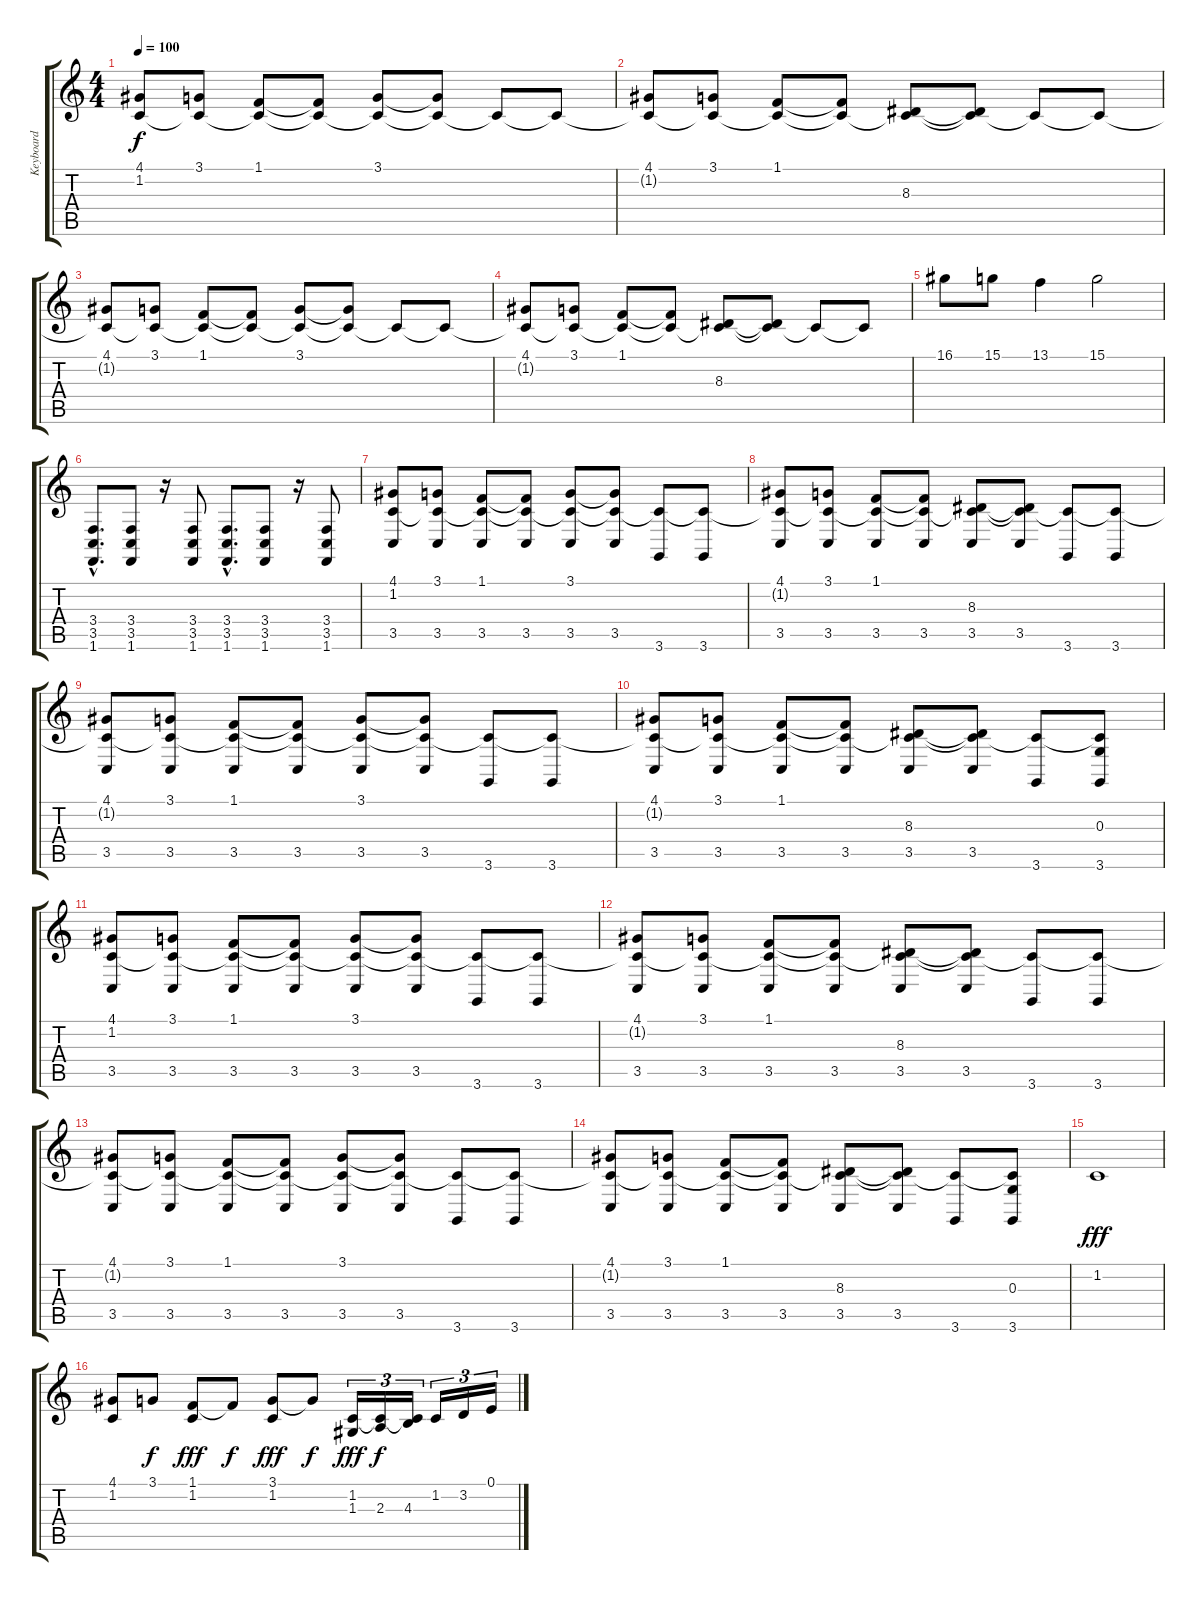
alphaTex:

\track ("Keyboard" "Keyboard") {instrument drawbarorgan}
\staff {score tabs}
\tuning (E4 B3 G3 D3 A2 E2) {hide}
\ts (4 4)
\tempo 100
\clef g2
\ks c
(4.1 1.2).8{dy f} (3.1 1.2{t}).8 (1.1 1.2{t}).8 (1.1{t} 1.2{t}).8 (3.1 1.2{t}).8 (3.1{t} 1.2{t}).8 1.2{t}.8 1.2{t}.8 |
(4.1 1.2{t}).8 (3.1 1.2{t}).8 (1.1 1.2{t}).8 (1.1{t} 1.2{t}).8 (1.2{t} 8.3).8 (1.2{t} 8.3{t}).8 1.2{t}.8 1.2{t}.8 |
(4.1 1.2{t}).8 (3.1 1.2{t}).8 (1.1 1.2{t}).8 (1.1{t} 1.2{t}).8 (3.1 1.2{t}).8 (3.1{t} 1.2{t}).8 1.2{t}.8 1.2{t}.8 |
(4.1 1.2{t}).8 (3.1 1.2{t}).8 (1.1 1.2{t}).8 (1.1{t} 1.2{t}).8 (1.2{t} 8.3).8 (1.2{t} 8.3{t}).8 1.2{t}.8 1.2{t}.8 |
16.1.8 15.1.8 13.1.4 15.1.2 |
(3.4{hac} 3.5{hac} 1.6{hac}).8{d} (3.4 3.5 1.6).8 r.16 (3.4 3.5 1.6).8 (3.4{hac} 3.5{hac} 1.6{hac}).8{d} (3.4 3.5 1.6).8 r.16 (3.4 3.5 1.6).8 |
(4.1 1.2 3.5).8 (3.1 1.2{t} 3.5).8 (1.1 1.2{t} 3.5).8 (1.1{t} 1.2{t} 3.5).8 (3.1 1.2{t} 3.5).8 (3.1{t} 1.2{t} 3.5).8 (1.2{t} 3.6).8 (1.2{t} 3.6).8 |
(4.1 1.2{t} 3.5).8 (3.1 1.2{t} 3.5).8 (1.1 1.2{t} 3.5).8 (1.1{t} 1.2{t} 3.5).8 (1.2{t} 8.3 3.5).8 (1.2{t} 8.3{t} 3.5).8 (1.2{t} 3.6).8 (1.2{t} 3.6).8 |
(4.1 1.2{t} 3.5).8{volume 16} (3.1 1.2{t} 3.5).8 (1.1 1.2{t} 3.5).8 (1.1{t} 1.2{t} 3.5).8 (3.1 1.2{t} 3.5).8 (3.1{t} 1.2{t} 3.5).8 (1.2{t} 3.6).8 (1.2{t} 3.6).8 |
(4.1 1.2{t} 3.5).8{volume 16} (3.1 1.2{t} 3.5).8 (1.1 1.2{t} 3.5).8 (1.1{t} 1.2{t} 3.5).8 (1.2{t} 8.3 3.5).8 (1.2{t} 8.3{t} 3.5).8 (1.2{t} 3.6).8 (1.2{t} 0.3 3.6).8 |
(4.1 1.2 3.5).8{volume 16} (3.1 1.2{t} 3.5).8 (1.1 1.2{t} 3.5).8 (1.1{t} 1.2{t} 3.5).8 (3.1 1.2{t} 3.5).8 (3.1{t} 1.2{t} 3.5).8 (1.2{t} 3.6).8 (1.2{t} 3.6).8 |
(4.1 1.2{t} 3.5).8 (3.1 1.2{t} 3.5).8 (1.1 1.2{t} 3.5).8 (1.1{t} 1.2{t} 3.5).8 (1.2{t} 8.3 3.5).8 (1.2{t} 8.3{t} 3.5).8 (1.2{t} 3.6).8 (1.2{t} 3.6).8 |
(4.1 1.2{t} 3.5).8{volume 16} (3.1 1.2{t} 3.5).8 (1.1 1.2{t} 3.5).8 (1.1{t} 1.2{t} 3.5).8 (3.1 1.2{t} 3.5).8 (3.1{t} 1.2{t} 3.5).8 (1.2{t} 3.6).8 (1.2{t} 3.6).8 |
(4.1 1.2{t} 3.5).8{volume 16} (3.1 1.2{t} 3.5).8 (1.1 1.2{t} 3.5).8 (1.1{t} 1.2{t} 3.5).8 (1.2{t} 8.3 3.5).8 (1.2{t} 8.3{t} 3.5).8 (1.2{t} 3.6).8 (1.2{t} 0.3 3.6).8 |
1.2.1{dy fff} |
(4.1 1.2).8 3.1.8{dy f} (1.1 1.2).8{dy fff} 1.1{t}.8{dy f} (3.1 1.2).8{dy fff} 3.1{t}.8{dy f} (1.2 1.3).16{tu (3 2) dy fff} (1.2{t} 2.3).16{tu (3 2) dy f} (1.2{t} 4.3).16{tu (3 2)} 1.2.16{tu (3 2)} 3.2.16{tu (3 2)} 0.1.16{tu (3 2)}
